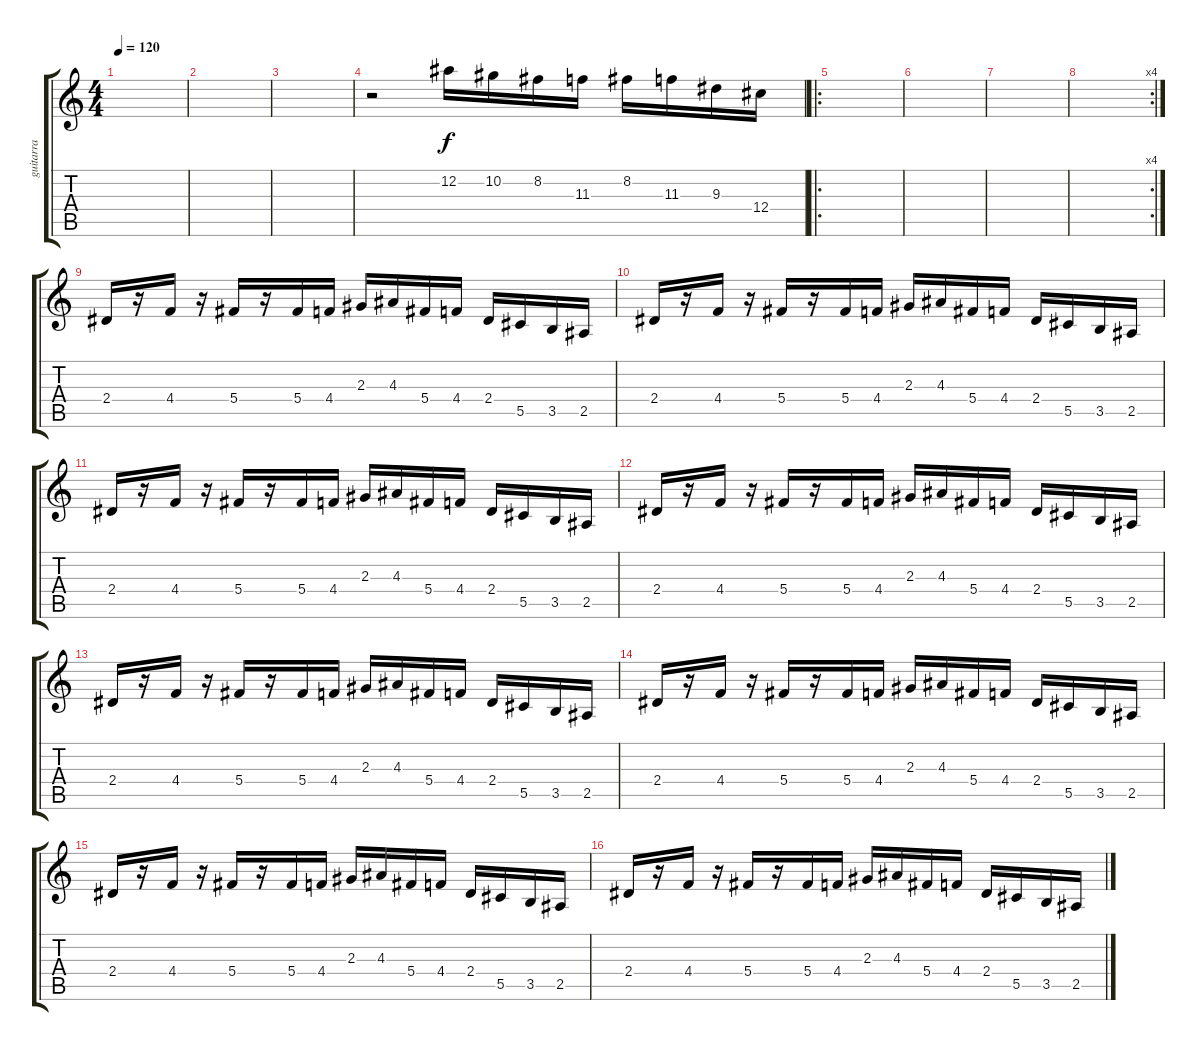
\track ("guitarra" "guitarra") {instrument overdrivenguitar}
\staff {score tabs}
\tuning (Eb4 Bb3 Gb3 Db3 Ab2 Eb2) {hide}
\ts (4 4)
\tempo 120
\clef g2
\ks c
|
|
|
r.2 12.2.16 10.2.16 8.2.16 11.3.16 8.2.16 11.3.16 9.3.16 12.4.16 |
\ro
|
|
|
\rc 4
|
2.4.16 r.16 4.4.16 r.16 5.4.16 r.16 5.4.16 4.4.16 2.3.16 4.3.16 5.4.16 4.4.16 2.4.16 5.5.16 3.5.16 2.5.16 |
2.4.16 r.16 4.4.16 r.16 5.4.16 r.16 5.4.16 4.4.16 2.3.16 4.3.16 5.4.16 4.4.16 2.4.16 5.5.16 3.5.16 2.5.16 |
2.4.16 r.16 4.4.16 r.16 5.4.16 r.16 5.4.16 4.4.16 2.3.16 4.3.16 5.4.16 4.4.16 2.4.16 5.5.16 3.5.16 2.5.16 |
2.4.16 r.16 4.4.16 r.16 5.4.16 r.16 5.4.16 4.4.16 2.3.16 4.3.16 5.4.16 4.4.16 2.4.16 5.5.16 3.5.16 2.5.16 |
2.4.16 r.16 4.4.16 r.16 5.4.16 r.16 5.4.16 4.4.16 2.3.16 4.3.16 5.4.16 4.4.16 2.4.16 5.5.16 3.5.16 2.5.16 |
2.4.16 r.16 4.4.16 r.16 5.4.16 r.16 5.4.16 4.4.16 2.3.16 4.3.16 5.4.16 4.4.16 2.4.16 5.5.16 3.5.16 2.5.16 |
2.4.16 r.16 4.4.16 r.16 5.4.16 r.16 5.4.16 4.4.16 2.3.16 4.3.16 5.4.16 4.4.16 2.4.16 5.5.16 3.5.16 2.5.16 |
2.4.16 r.16 4.4.16 r.16 5.4.16 r.16 5.4.16 4.4.16 2.3.16 4.3.16 5.4.16 4.4.16 2.4.16 5.5.16 3.5.16 2.5.16
